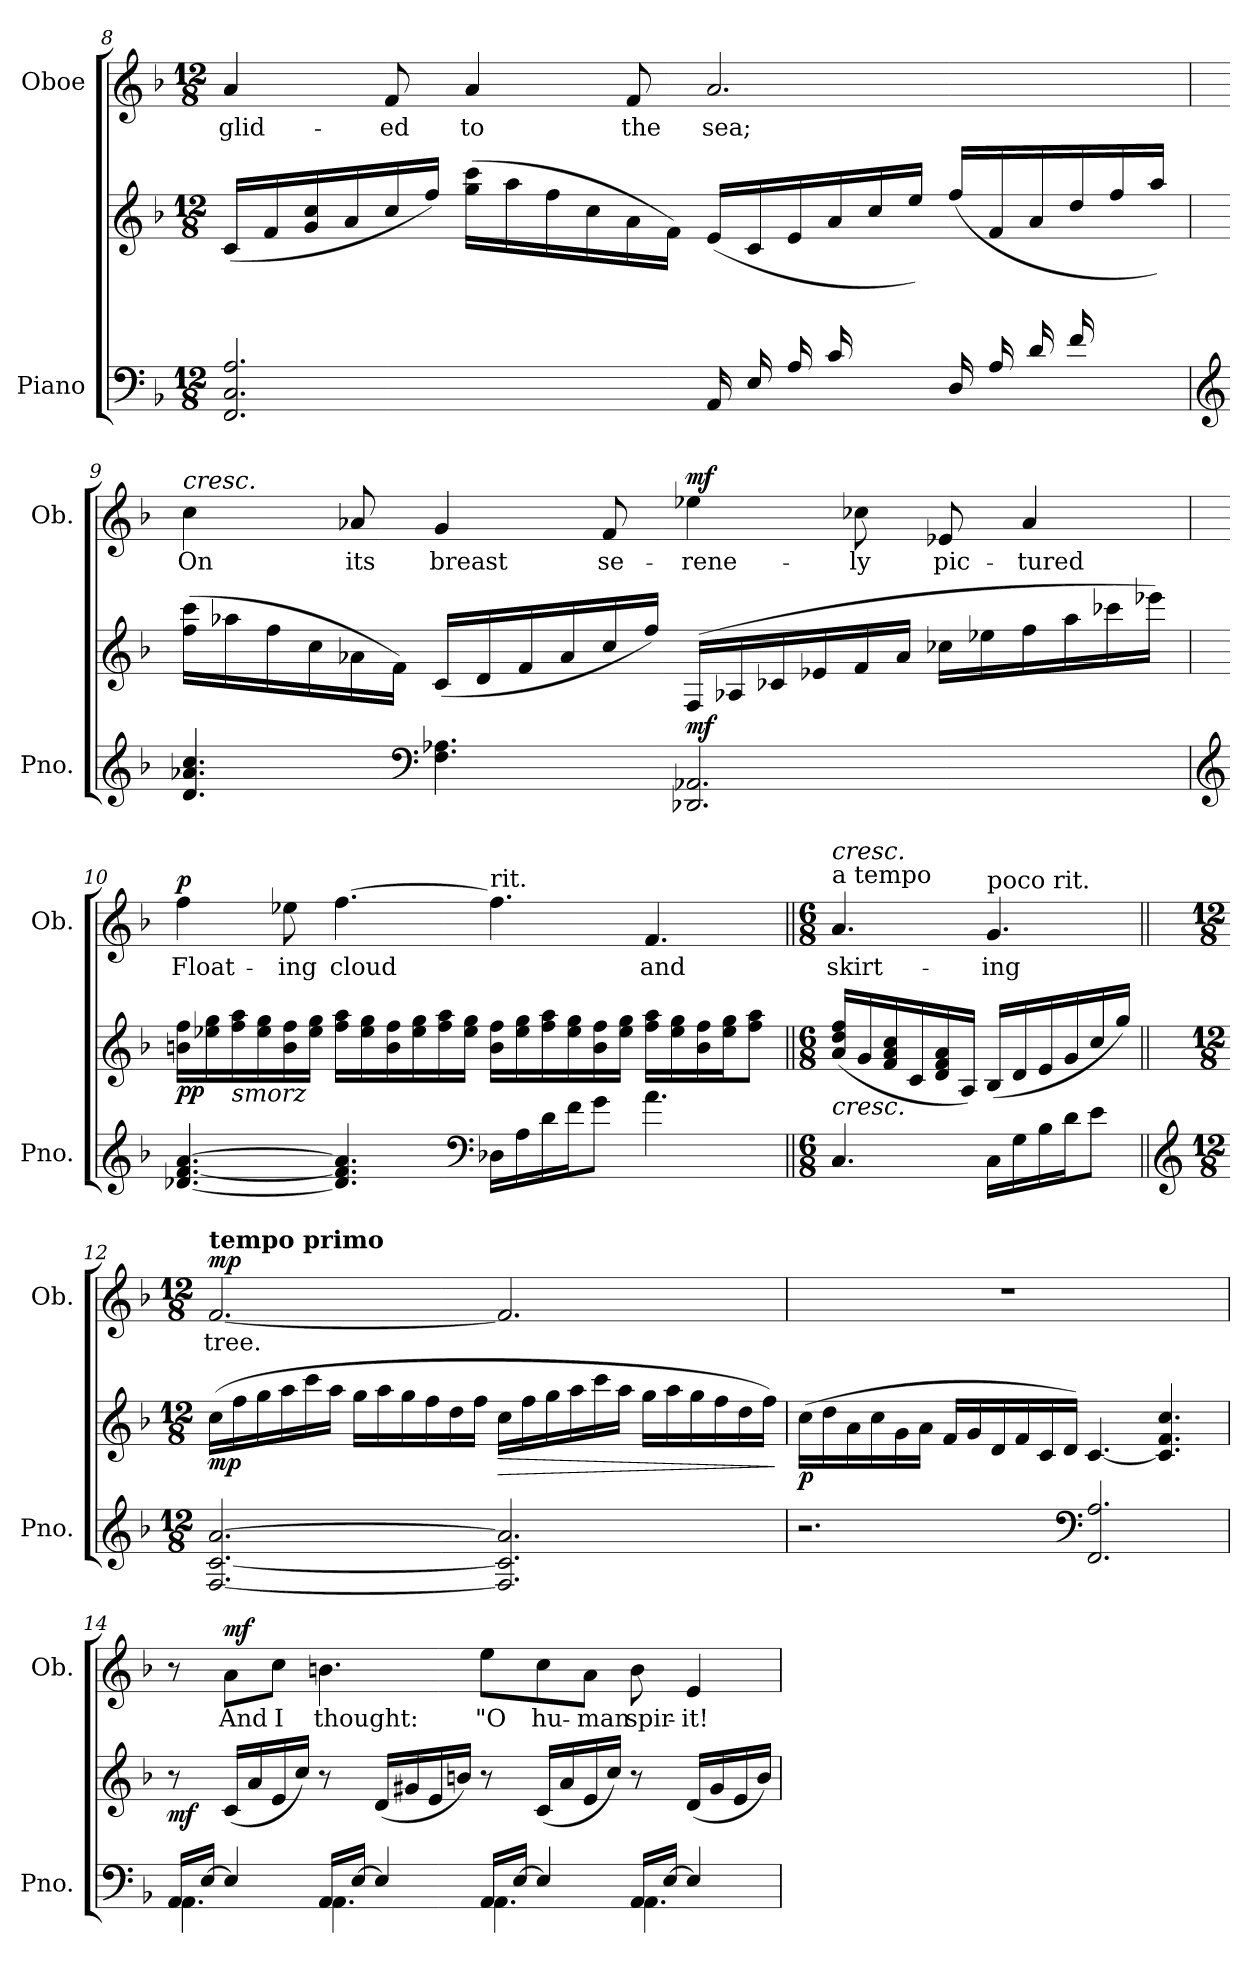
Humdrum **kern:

**kern	**kern	**dynam	**kern	**text	**dynam
*part2	*part2	*part2	*part1	*part1	*part1
*staff3	*staff2	*staff2/3	*staff1	*staff1	*staff1
*I"Piano	*	*	*I"Oboe	*	*
*I'Pno.	*	*	*I'Ob.	*	*
!!LO:LB:g=z
*clefF4	*clefG2	*	*clefG2	*	*
*k[b-]	*k[b-]	*	*k[b-]	*	*
*M12/8	*M12/8	*	*M12/8	*	*
=8	=8	=8	=8	=8	=8
*	*^	*	*	*	*
!	!	!	!	!	!LO:LY:b	!
2.FF/ 2.C/ 2.A/	(16c/LL	1ryy	.	4a/	glid-	.
.	16f/	.	.	.	.	.
.	16g/ 16cc/	.	.	.	.	.
.	16a/	.	.	.	.	.
!	!	!	!	!	!LO:LY:b	!
.	16cc/	.	.	8f/	-ed	.
.	16ff/JJ)	.	.	.	.	.
!	!	!	!	!	!LO:LY:b	!
.	(16gg\ 16ccc\LL	.	.	4a/	to	.
.	16aa\	.	.	.	.	.
.	16ff\	.	.	.	.	.
.	16cc\	.	.	.	.	.
!	!	!	!	!	!LO:LY:b	!
.	16a\	.	.	8f/	the	.
.	16f\JJ)	.	.	.	.	.
!	!	!	!	!	!LO:LY:b	!
(<16AA/LL	(>16e/LL	.	.	2.a/	sea;	.
16E/	16c/	.	.	.	.	.
16A/	16e/	.	.	.	.	.
16c/	16a/	.	.	.	.	.
8ryy	16cc/	16e\	.	.	.	.
.	16ee/JJ)	16a\JJ)	.	.	.	.
(<16D/LL	(>16ff/LL	4ryy	.	.	.	.
16A/	16f/	.	.	.	.	.
16d/	16a/	.	.	.	.	.
16f/	16dd/	.	.	.	.	.
8ryy	16ff/	16a\	.	.	.	.
.	16aa/JJ)	16dd\JJ)	.	.	.	.
*	*v	*v	*	*	*	*
!!LO:LB:g=z
=9	=9	=9	=9	=9	=9
*clefG2	*	*	*	*	*
*	*^	*	*	*	*
!	!	!	!	!LO:TX:a:i:t=cresc.	!	!
!	!LO:TX:b:i:t=cresc.	!	!	!	!	!
!	!	!	!	!	!LO:LY:b	!
*	*v	*v	*	*	*	*
4.d/ 4.a-X/ 4.cc/	(16ff\ 16ccc\LL	.	4cc\	On	.
.	16aa-X\	.	.	.	.
.	16ff\	.	.	.	.
.	16cc\	.	.	.	.
!	!	!	!	!LO:LY:b	!
.	16a-X\	.	8a-X/	its	.
.	16f\JJ)	.	.	.	.
*clefF4	*	*	*	*	*
!	!	!	!	!LO:LY:b	!
4.F\ 4.A-X\	(16c/LL	.	4g/	breast	.
.	16d/	.	.	.	.
.	16f/	.	.	.	.
.	16a-/	.	.	.	.
!	!	!	!	!LO:LY:b	!
.	16cc/	.	8f/	se-	.
.	16ff/JJ)	.	.	.	.
!	!	!LO:DY:b	!	!LO:LY:b	!LO:DY:a
2.DD-X/ 2.AA-X/	(16F/LL	mf	4ee-X\	-rene-	mf
.	16A-X/	.	.	.	.
.	16c-X/	.	.	.	.
.	16e-X/	.	.	.	.
!	!	!	!	!LO:LY:b	!
.	16f/	.	8cc-X\	-ly	.
.	16a-/JJ	.	.	.	.
!	!	!	!	!LO:LY:b	!
.	16cc-X\LL	.	8e-X/	pic-	.
.	16ee-X\	.	.	.	.
!	!	!	!	!LO:LY:b	!
.	16ff\	.	4a-/	-tured	.
.	16aa-\	.	.	.	.
.	16ccc-X\	.	.	.	.
.	16eee-X\JJ)	.	.	.	.
!!LO:PB:g=z
=10	=10	=10	=10	=10	=10
*clefG2	*	*	*	*	*
!	!	!LO:DY:b	!	!LO:LY:b	!LO:DY:a
[4.d-X/ [4.f/ [4.a/	16bn\ 16ff\LL	pp	4ff\	Float-	p
.	16ee-X\ 16gg\	.	.	.	.
!	!LO:TX:b:i:t=smorz	!	!	!	!
.	16ff\ 16aa\	.	.	.	.
.	16ee-\ 16gg\	.	.	.	.
!	!	!	!	!LO:LY:b	!
.	16b\ 16ff\	.	8ee-X\	-ing	.
.	16ee-\ 16gg\JJ	.	.	.	.
!	!	!	!	!LO:LY:b	!
4.d-/] 4.f/] 4.a/]	16ff\ 16aa\LL	.	[4.ff\	cloud	.
.	16ee-\ 16gg\	.	.	.	.
.	16b\ 16ff\	.	.	.	.
.	16ee-\ 16gg\	.	.	.	.
.	16ff\ 16aa\	.	.	.	.
.	16ee-\ 16gg\JJ	.	.	.	.
*clefF4	*	*	*	*	*
!	!	!	!LO:TX:a:t=rit.	!	!
16D-X\LL	16b\ 16ff\LL	.	4.ff\]	.	.
16A\	16ee-\ 16gg\	.	.	.	.
16d-\	16ff\ 16aa\	.	.	.	.
16f\J	16ee-\ 16gg\	.	.	.	.
8g\J	16b\ 16ff\	.	.	.	.
.	16ee-\ 16gg\JJ	.	.	.	.
!	!	!	!	!LO:LY:b	!
4.a\	16ff\ 16aa\LL	.	4.f/	and	.
.	16ee-\ 16gg\	.	.	.	.
.	16b\ 16ff\	.	.	.	.
.	16ee-\ 16gg\J	.	.	.	.
.	8ff\ 8aa\J	.	.	.	.
=11||	=11||	=11||	=11||	=11||	=11||
*M6/8	*M6/8	*	*M6/8	*	*
!	!	!	!LO:TX:a:t=a tempo	!	!
!	!	!	!LO:TX:a:i:t=cresc.	!	!
!	!LO:TX:b:i:t=cresc.	!	!	!	!
!	!	!	!	!LO:LY:b	!
4.C/	(16a/ 16dd/ 16ff/LL	.	4.a/	skirt-	.
.	16g/	.	.	.	.
.	16f/ 16a/ 16cc/	.	.	.	.
.	16c/	.	.	.	.
.	16d/ 16f/ 16a/	.	.	.	.
.	16A/JJ)	.	.	.	.
!	!	!	!LO:TX:a:t=poco rit.	!	!
!	!	!	!	!LO:LY:b	!
16C\LL	(16B-/LL	.	4.g/	-ing	.
16G\	16d/	.	.	.	.
16B-\	16e/	.	.	.	.
16d\J	16g/	.	.	.	.
8e\J	16cc/	.	.	.	.
.	16gg/JJ)	.	.	.	.
!!LO:LB:g=z
=12||	=12||	=12||	=12||	=12||	=12||
*clefG2	*	*	*	*	*
*M12/8	*M12/8	*	*M12/8	*	*
!	!	!	!LO:TX:a:B:t=tempo primo	!	!
!	!	!LO:DY:b	!	!LO:LY:b	!LO:DY:a
[2.F/ [2.c/ [2.a/	(16cc\LL	mp	[2.f/	tree.	mp
.	16ff\	.	.	.	.
.	16gg\	.	.	.	.
.	16aa\	.	.	.	.
.	16ccc\	.	.	.	.
.	16aa\JJ	.	.	.	.
.	16gg\LL	.	.	.	.
.	16aa\	.	.	.	.
.	16gg\	.	.	.	.
.	16ff\	.	.	.	.
.	16dd\	.	.	.	.
.	16ff\JJ	.	.	.	.
!	!	!LO:HP:b	!	!	!
2.F/] 2.c/] 2.a/]	16cc\LL	>	2.f/]	.	.
.	16ff\	.	.	.	.
.	16gg\	.	.	.	.
.	16aa\	.	.	.	.
.	16ccc\	.	.	.	.
.	16aa\JJ	.	.	.	.
.	16gg\LL	.	.	.	.
.	16aa\	.	.	.	.
.	16gg\	.	.	.	.
.	16ff\	.	.	.	.
.	16dd\	.	.	.	.
.	16ff\JJ)	.	.	.	.
.	.	]	.	.	.
=13	=13	=13	=13	=13	=13
!	!	!LO:DY:b	!	!	!
2.r	(16cc\LL	p	1.r	.	.
.	16dd\	.	.	.	.
.	16a\	.	.	.	.
.	16cc\	.	.	.	.
.	16g\	.	.	.	.
.	16a\JJ	.	.	.	.
.	16f/LL	.	.	.	.
.	16g/	.	.	.	.
.	16d/	.	.	.	.
.	16f/	.	.	.	.
.	16c/	.	.	.	.
.	16d/JJ)	.	.	.	.
*clefF4	*	*	*	*	*
2.FF/ 2.A/	[4.c/	.	.	.	.
.	4.c/] 4.f/ 4.cc/	.	.	.	.
!!LO:LB:g=z
=14	=14	=14	=14	=14	=14
*^	*	*	*	*	*
!	!	!	!LO:DY:b	!	!	!
16AA/LL	4.AA\	8r	mf	8r	.	.
[16E/JJ	.	.	.	.	.	.
!	!	!	!	!	!LO:LY:b	!LO:DY:a
4E/]	.	(16c/LL	.	8a\L	And	mf
.	.	16a/	.	.	.	.
!	!	!	!	!	!LO:LY:b	!
.	.	16e/	.	8cc\J	I	.
.	.	16cc/JJ)	.	.	.	.
!	!	!	!	!	!LO:LY:b	!
16AA/LL	4.AA\	8r	.	4.bn\	thought:	.
[16E/JJ	.	.	.	.	.	.
4E/]	.	(16d/LL	.	.	.	.
.	.	16g#X/	.	.	.	.
.	.	16e/	.	.	.	.
.	.	16bn/JJ)	.	.	.	.
!	!	!	!	!	!LO:LY:b	!
16AA/LL	4.AA\	8r	.	8ee\L	"O	.
[16E/JJ	.	.	.	.	.	.
!	!	!	!	!	!LO:LY:b	!
4E/]	.	(16c/LL	.	8cc\	hu-	.
.	.	16a/	.	.	.	.
!	!	!	!	!	!LO:LY:b	!
.	.	16e/	.	8a\J	-man	.
.	.	16cc/JJ)	.	.	.	.
!	!	!	!	!	!LO:LY:b	!
16AA/LL	4.AA\	8r	.	8b\	spir-	.
[16E/JJ	.	.	.	.	.	.
!	!	!	!	!	!LO:LY:b	!
4E/]	.	(16d/LL	.	4e/	-it!	.
.	.	16g#/	.	.	.	.
.	.	16e/	.	.	.	.
.	.	16b/JJ)	.	.	.	.
*v	*v	*	*	*	*	*
=	=	=	=	=	=
*-	*-	*-	*-	*-	*-
